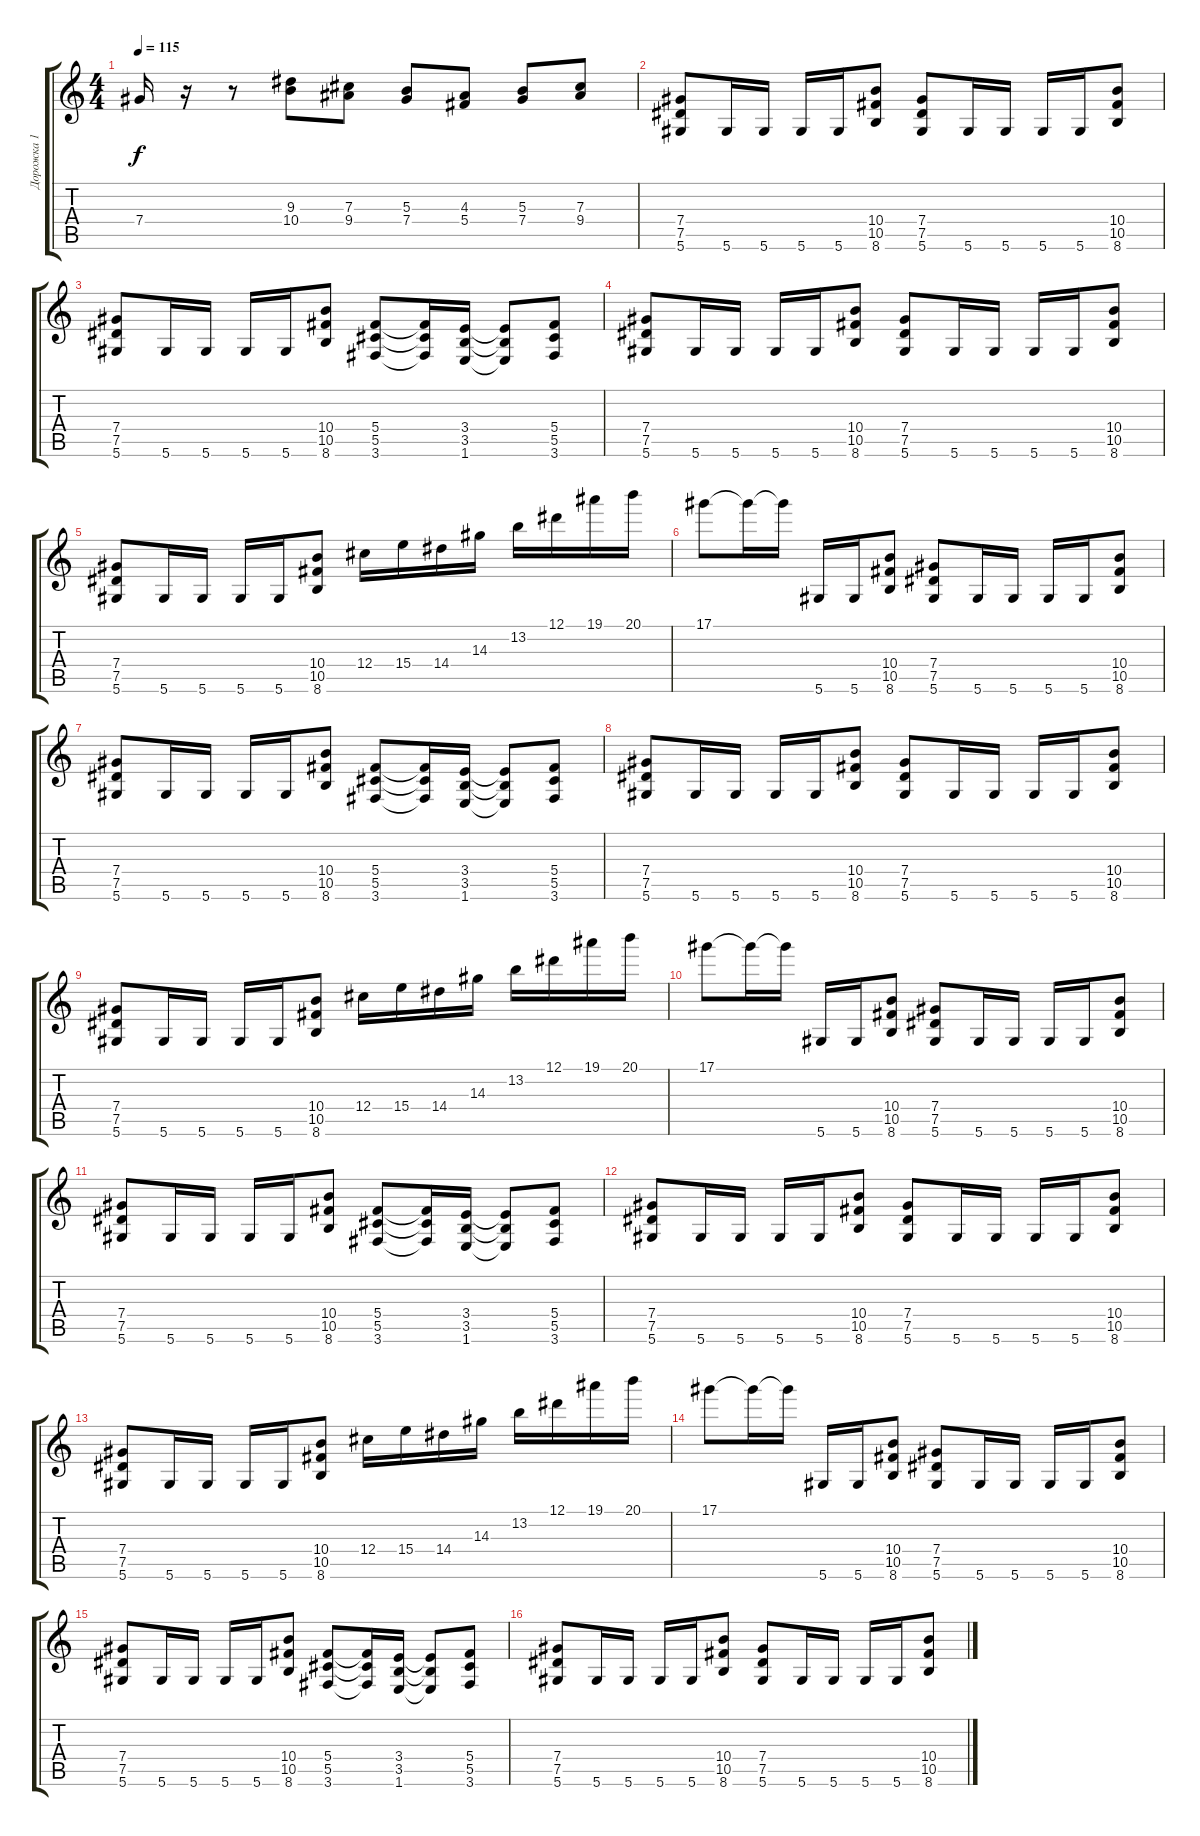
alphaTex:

\track ("Дорожка 1" "Дорожка 1") {instrument distortionguitar}
\staff {score tabs}
\tuning (Eb4 Bb3 Gb3 Db3 Ab2 Eb2) {hide}
\ts (4 4)
\tempo 115
\clef g2
\ks c
7.4.16{dy f} r.16 r.8 (9.3 10.4).8 (7.3 9.4).8 (5.3 7.4).8 (4.3 5.4).8 (5.3 7.4).8 (7.3 9.4).8 |
(7.4 7.5 5.6).8 5.6.16 5.6.16 5.6.16 5.6.16 (10.4 10.5 8.6).8 (7.4 7.5 5.6).8 5.6.16 5.6.16 5.6.16 5.6.16 (10.4 10.5 8.6).8 |
(7.4 7.5 5.6).8 5.6.16 5.6.16 5.6.16 5.6.16 (10.4 10.5 8.6).8 (5.4 5.5 3.6).8 (5.4{t} 5.5{t} 3.6{t}).16 (3.4 3.5 1.6).16 (3.4{t} 3.5{t} 1.6{t}).8 (5.4 5.5 3.6).8 |
(7.4 7.5 5.6).8 5.6.16 5.6.16 5.6.16 5.6.16 (10.4 10.5 8.6).8 (7.4 7.5 5.6).8 5.6.16 5.6.16 5.6.16 5.6.16 (10.4 10.5 8.6).8 |
(7.4 7.5 5.6).8 5.6.16 5.6.16 5.6.16 5.6.16 (10.4 10.5 8.6).8 12.4.16 15.4.16 14.4.16 14.3.16 13.2.16 12.1.16 19.1.16 20.1.16 |
17.1.8 17.1{t}.16 17.1{t}.16 5.6.16 5.6.16 (10.4 10.5 8.6).8 (7.4 7.5 5.6).8 5.6.16 5.6.16 5.6.16 5.6.16 (10.4 10.5 8.6).8 |
(7.4 7.5 5.6).8 5.6.16 5.6.16 5.6.16 5.6.16 (10.4 10.5 8.6).8 (5.4 5.5 3.6).8 (5.4{t} 5.5{t} 3.6{t}).16 (3.4 3.5 1.6).16 (3.4{t} 3.5{t} 1.6{t}).8 (5.4 5.5 3.6).8 |
(7.4 7.5 5.6).8 5.6.16 5.6.16 5.6.16 5.6.16 (10.4 10.5 8.6).8 (7.4 7.5 5.6).8 5.6.16 5.6.16 5.6.16 5.6.16 (10.4 10.5 8.6).8 |
(7.4 7.5 5.6).8 5.6.16 5.6.16 5.6.16 5.6.16 (10.4 10.5 8.6).8 12.4.16 15.4.16 14.4.16 14.3.16 13.2.16 12.1.16 19.1.16 20.1.16 |
17.1.8 17.1{t}.16 17.1{t}.16 5.6.16 5.6.16 (10.4 10.5 8.6).8 (7.4 7.5 5.6).8 5.6.16 5.6.16 5.6.16 5.6.16 (10.4 10.5 8.6).8 |
(7.4 7.5 5.6).8 5.6.16 5.6.16 5.6.16 5.6.16 (10.4 10.5 8.6).8 (5.4 5.5 3.6).8 (5.4{t} 5.5{t} 3.6{t}).16 (3.4 3.5 1.6).16 (3.4{t} 3.5{t} 1.6{t}).8 (5.4 5.5 3.6).8 |
(7.4 7.5 5.6).8 5.6.16 5.6.16 5.6.16 5.6.16 (10.4 10.5 8.6).8 (7.4 7.5 5.6).8 5.6.16 5.6.16 5.6.16 5.6.16 (10.4 10.5 8.6).8 |
(7.4 7.5 5.6).8 5.6.16 5.6.16 5.6.16 5.6.16 (10.4 10.5 8.6).8 12.4.16 15.4.16 14.4.16 14.3.16 13.2.16 12.1.16 19.1.16 20.1.16 |
17.1.8 17.1{t}.16 17.1{t}.16 5.6.16 5.6.16 (10.4 10.5 8.6).8 (7.4 7.5 5.6).8 5.6.16 5.6.16 5.6.16 5.6.16 (10.4 10.5 8.6).8 |
(7.4 7.5 5.6).8 5.6.16 5.6.16 5.6.16 5.6.16 (10.4 10.5 8.6).8 (5.4 5.5 3.6).8 (5.4{t} 5.5{t} 3.6{t}).16 (3.4 3.5 1.6).16 (3.4{t} 3.5{t} 1.6{t}).8 (5.4 5.5 3.6).8 |
(7.4 7.5 5.6).8 5.6.16 5.6.16 5.6.16 5.6.16 (10.4 10.5 8.6).8 (7.4 7.5 5.6).8 5.6.16 5.6.16 5.6.16 5.6.16 (10.4 10.5 8.6).8
